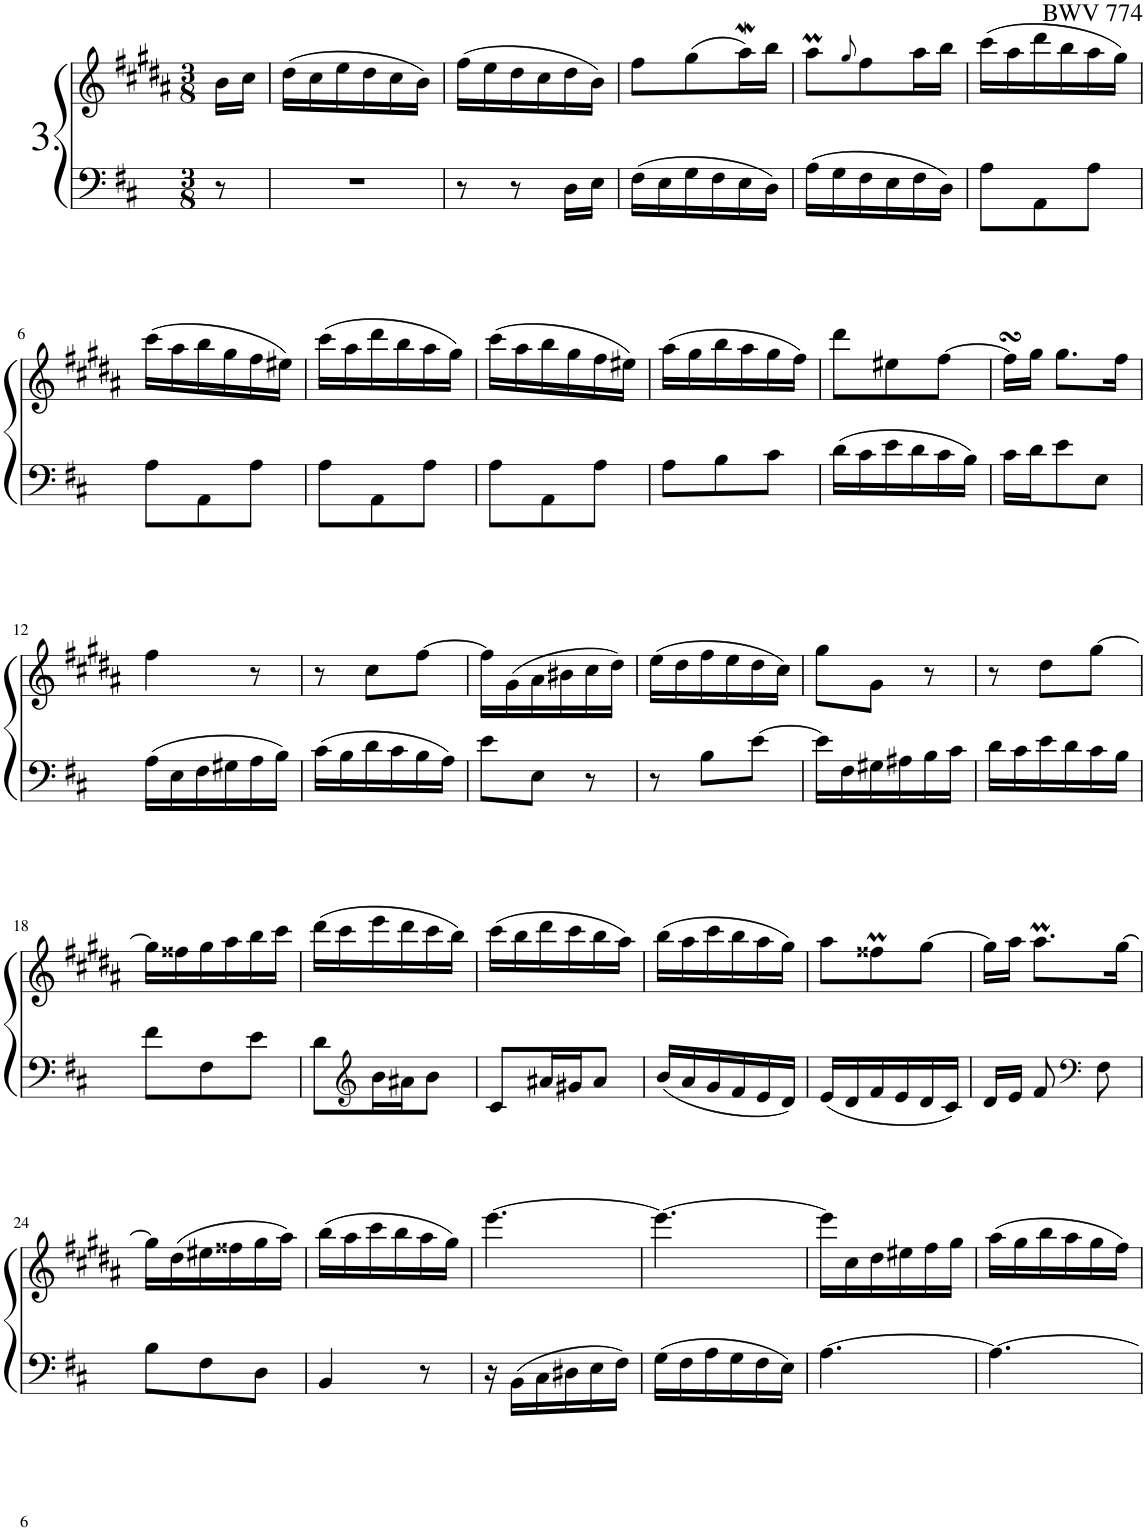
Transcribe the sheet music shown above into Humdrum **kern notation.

**kern	**kern
*part2	*part1
*staff2	*staff1
*I"Violoncello	*I"Alto Saxophone
*I'Vc	*I'A Sax
!!LO:PB:g=z
*clefF4	*clefG2
*	*Trd5c9
*k[f#c#]	*k[f#c#g#d#a#]
*M3/8	*M3/8
=	=
8r	16b\LL
.	16cc#\JJ
=1	=1
4.r	(16dd#\LL
.	16cc#\
.	16ee\
.	16dd#\
.	16cc#\
.	16b\JJ)
=2	=2
8r	(16ff#\LL
.	16ee\
8r	16dd#\
.	16cc#\
16D\LL	16dd#\
16E\JJ	16b\JJ)
=3	=3
(16F#\LL	8ff#\L
16E\	.
16G\	(8gg#\
16F#\	.
16E\	16aa#W\L)
16D\JJ)	16bb\JJ
=4	=4
(16A\LL	8aa#m\L
16G\	.
.	8qgg#/
16F#\	8ff#\
16E\	.
16F#\	16aa#\L
16D\JJ)	16bb\JJ
=5	=5
8A\L	(16ccc#\LL
.	16aa#\
8AA\	16ddd#\
.	16bb\
8A\J	16aa#\
.	16gg#\JJ)
!!LO:LB:g=z
=6	=6
8A\L	(16ccc#\LL
.	16aa#\
8AA\	16bb\
.	16gg#\
8A\J	16ff#\
.	16ee#X\JJ)
=7	=7
8A\L	(16ccc#\LL
.	16aa#\
8AA\	16ddd#\
.	16bb\
8A\J	16aa#\
.	16gg#\JJ)
=8	=8
8A\L	(16ccc#\LL
.	16aa#\
8AA\	16bb\
.	16gg#\
8A\J	16ff#\
.	16ee#X\JJ)
=9	=9
8A\L	(16aa#\LL
.	16gg#\
8B\	16bb\
.	16aa#\
8c#\J	16gg#\
.	16ff#\JJ)
=10	=10
(16d\LL	8ddd#\L
16c#\	.
16e\	8ee#X\
16d\	.
16c#\	[8ff#\J
16B\JJ)	.
=11	=11
16c#\LL	16ff#sSSS\LL]
16d\J	16gg#\JJ
8e\	8.gg#\L
8E\J	.
.	16ff#\Jk
!!LO:LB:g=z
=12	=12
(16A\LL	4ff#\
16E\	.
16F#\	.
16G#X\	.
16A\	8r
16B\JJ)	.
=13	=13
(16c#\LL	8r
16B\	.
16d\	8cc#\L
16c#\	.
16B\	[8ff#\J
16A\JJ)	.
=14	=14
8e\L	16ff#\LL]
.	(16g#\
8E\J	16a#\
.	16b#X\
8r	16cc#\
.	16dd#\JJ)
=15	=15
8r	(16ee\LL
.	16dd#\
8B\L	16ff#\
.	16ee\
[8e\J	16dd#\
.	16cc#\JJ)
=16	=16
16e\LL]	8gg#\L
16F#\	.
16G#X\	8g#\J
16A#X\	.
16B\	8r
16c#\JJ	.
=17	=17
16d\LL	8r
16c#\	.
16e\	8dd#\L
16d\	.
16c#\	[8gg#\J
16B\JJ	.
!!LO:LB:g=z
=18	=18
8f#\L	16gg#\LL]
.	16ff##X\
8F#\	16gg#\
.	16aa#\
8e\J	16bb\
.	16ccc#\JJ
=19	=19
8d\L	(16ddd#\LL
.	16ccc#\
*clefG2	*
16b\L	16eee\
16a#X\J	16ddd#\
8b\J	16ccc#\
.	16bb\JJ)
=20	=20
8c#/L	(16ccc#\LL
.	16bb\
16a#X/L	16ddd#\
16g#X/J	16ccc#\
8a#/J	16bb\
.	16aa#\JJ)
=21	=21
(16b/LL	(16bb\LL
16a/	16aa#\
16g/	16ccc#\
16f#/	16bb\
16e/	16aa#\
16d/JJ)	16gg#\JJ)
=22	=22
(16e/LL	8aa#\L
16d/	.
16f#/	8ff##Xm\
16e/	.
16d/	[8gg#\J
16c#/JJ)	.
=23	=23
16d/LL	16gg#\LL]
16e/JJ	16aa#\JJ
8f#/	8.aa#m\L
*clefF4	*
8F#\	.
.	[16gg#\Jk
!!LO:LB:g=z
=24	=24
8B\L	16gg#\LL]
.	(16dd#\
8F#\	16ee#X\
.	16ff##X\
8D\J	16gg#\
.	16aa#\JJ)
=25	=25
4BB/	(16bb\LL
.	16aa#\
.	16ccc#\
.	16bb\
8r	16aa#\
.	16gg#\JJ)
=26	=26
16r	[4.eee\
(16BB\LL	.
16C#\	.
16D#X\	.
16E\	.
16F#\JJ)	.
=27	=27
(16G\LL	4.eee\_
16F#\	.
16A\	.
16G\	.
16F#\	.
16E\JJ)	.
=28	=28
[4.A\	16eee\LL]
.	16cc#\
.	16dd#\
.	16ee#X\
.	16ff#\
.	16gg#\JJ
=29	=29
4.A\_	(16aa#\LL
.	16gg#\
.	16bb\
.	16aa#\
.	16gg#\
.	16ff#\JJ)
=	=
*-	*-
